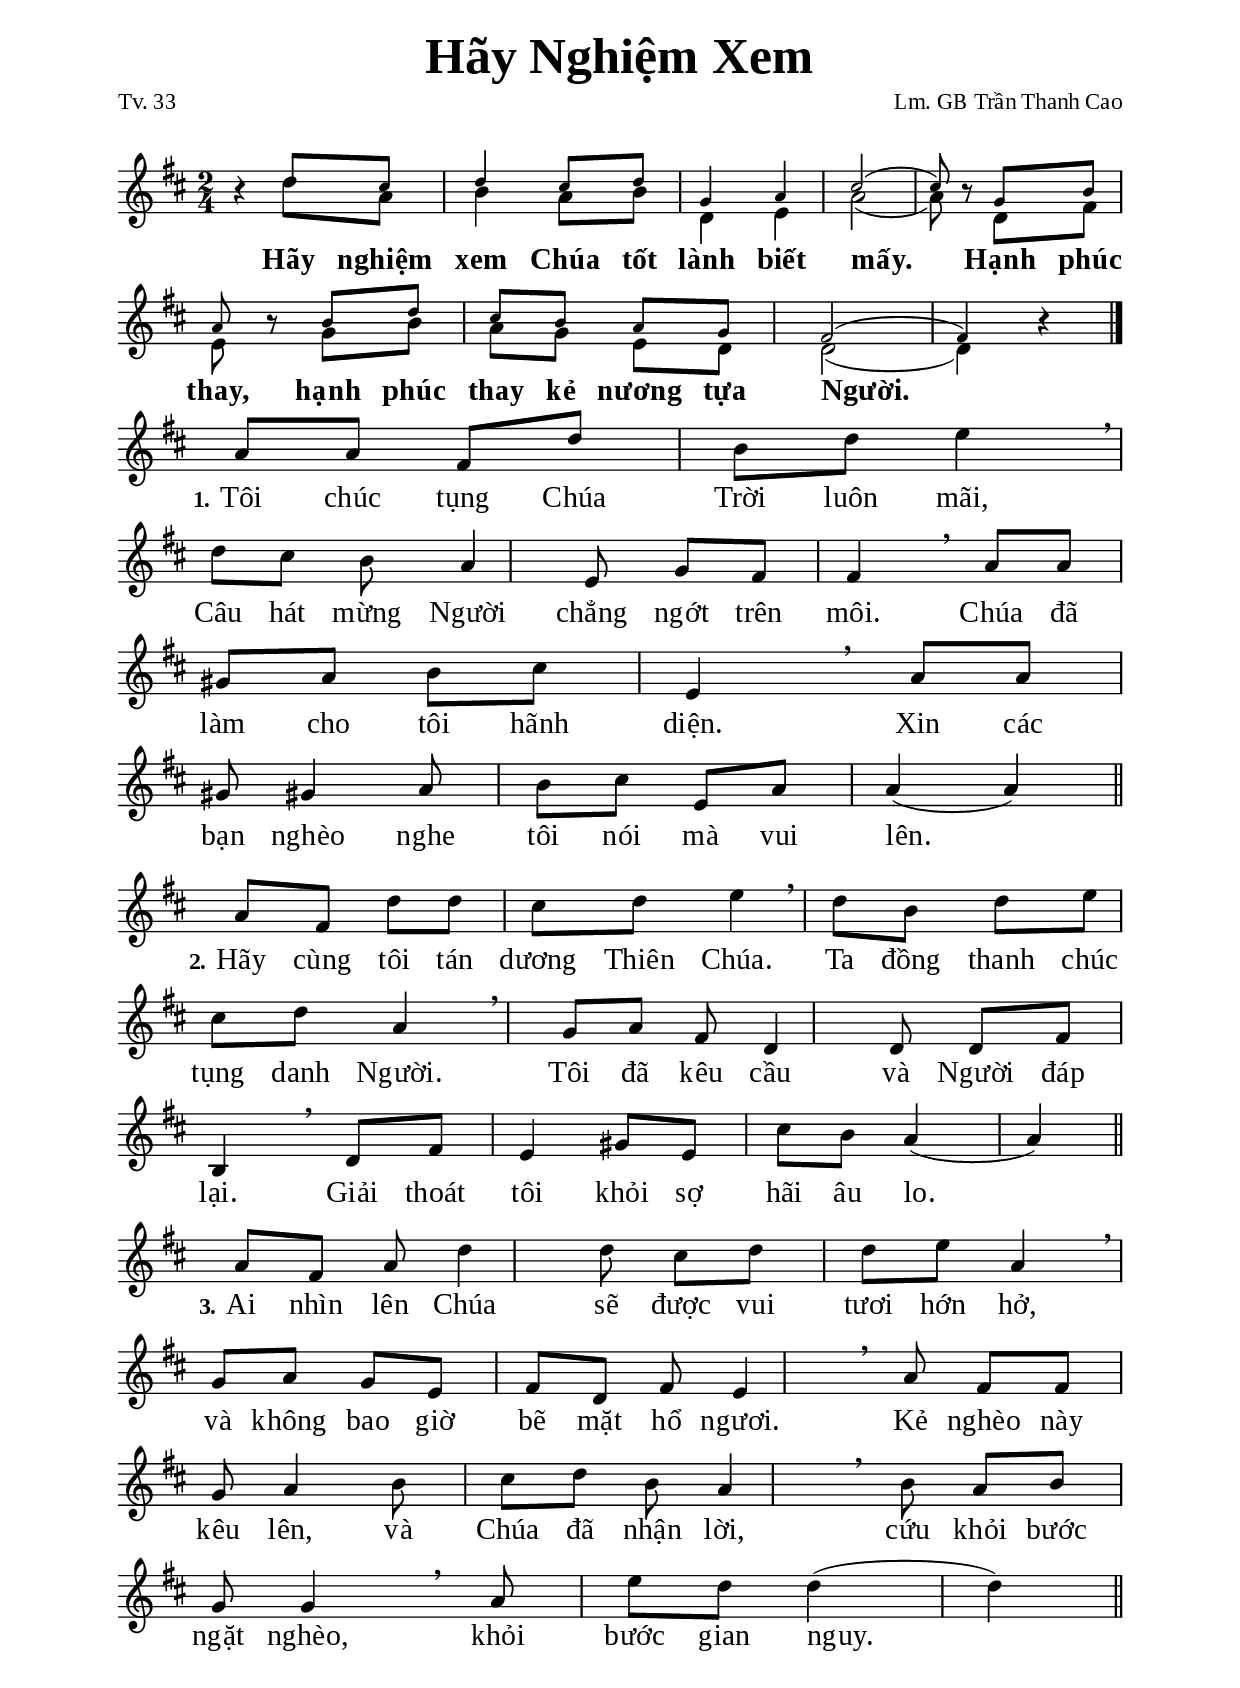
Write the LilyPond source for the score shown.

% Cài đặt chung
\version "2.22.1"
\include "english.ly"

\header {
  title = \markup { \fontsize #3 "Hãy Nghiệm Xem" }
  poet = "Tv. 33"
  composer = "Lm. GB Trần Thanh Cao"
  arranger = " "
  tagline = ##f
}

\paper {
  #(set-paper-size "a4")
  top-margin = 10\mm
  bottom-margin = 10\mm
  left-margin = 20\mm
  right-margin = 20\mm
  indent = #0
  #(define fonts
    (make-pango-font-tree
      "Liberation Serif"
      "Liberation Serif"
      "Liberation Serif"
      (/ 20 20)))
  page-count = #1
}

% Nhạc điệp khúc
nhacDiepKhucSop = \relative c'' {
  r4 d8 a |
  b4 a8 b |
  d,4 e |
  a2 ( |
  a8) r d, fs |
  e r g b |
  a g e d |
  d2 ( |
  d4) r \bar "|."
}

nhacDiepKhucBas = \relative c'' {
  r4 d8 cs |
  d4 cs8 d |
  g,4 a |
  cs2 ( |
  cs8) r g b 
  a r b d |
  cs b a g |
  fs2 ( |
  fs4) r
}

% Nhạc phiên khúc
nhacPhienKhucMot = \relative c'' {
  a8 a fs d' b d e4 \breathe
  d8 cs b a4 e8 g fs fs4 \breathe
  a8 a gs a b cs e,4 \breathe
  a8 a gs gs!4 a8 b cs e, a a4 (a) \bar "||"
}

nhacPhienKhucHai = \relative c'' {
  a8 fs d' d cs d e4 \breathe
  d8 b d e cs d a4 \breathe
  g8 a fs d4 d8 d fs b,4 \breathe
  d8 fs e4 gs8 e cs' b a4 (a) \bar "||"
}

nhacPhienKhucBa = \relative c'' {
  a8 fs a d4 d8 cs d d e a,4 \breathe
  g8 a g e fs d fs e4 \breathe
  a8 fs fs g a4 b8 cs d b a4 \breathe
  b8 a b g g4 \breathe
  a8 e' d d4 (d) \bar "||"
}

% Lời điệp khúc
loiDiepKhuc = \lyricmode {
  Hãy nghiệm xem Chúa tốt lành biết mấy.
  Hạnh phúc thay, hạnh phúc thay kẻ nương tựa Người.
}

% Lời phiên khúc
loiPhienKhucMot = \lyricmode {
  \set stanza = #"1."
  Tôi chúc tụng Chúa Trời luôn mãi,
  Câu hát mừng Người chẳng ngớt trên môi.
  Chúa đã làm cho tôi hãnh diện.
  Xin các bạn nghèo nghe tôi nói mà vui lên.
}

loiPhienKhucHai = \lyricmode {
  \set stanza = #"2."
  Hãy cùng tôi tán dương Thiên Chúa.
  Ta đồng thanh chúc tụng danh Người.
  Tôi đã kêu cầu và Người đáp lại.
  Giải thoát tôi khỏi sợ hãi âu lo.
}

loiPhienKhucBa = \lyricmode {
  \set stanza = #"3."
  Ai nhìn lên Chúa sẽ được vui tươi hớn hở,
  và không bao giờ bẽ mặt hổ ngươi.
  Kẻ nghèo này kêu lên, và Chúa đã nhận lời,
  cứu khỏi bước ngặt nghèo, khỏi bước gian nguy.
}


% Dàn trang
\score {
  \new ChoirStaff <<
    \new Staff = diepKhuc \with {
        \consists "Merge_rests_engraver"
        %\magnifyStaff #(magstep +1)
      }
      <<
      \new Voice = beSop {
        \voiceTwo \key d \major \time 2/4 \nhacDiepKhucSop
      }
      \new Voice = beBas {
        \override NoteHead.font-size = #-2
        \voiceOne \key d \major \time 2/4 \nhacDiepKhucBas
      }
    >>
    \new Lyrics \lyricsto beSop \loiDiepKhuc
  >>
  \layout {
    \override Lyrics.LyricText.font-series = #'bold
    \override Lyrics.LyricText.font-size = #+2.5
    \override Lyrics.LyricSpace.minimum-distance = #2.0
    \override Score.BarNumber.break-visibility = ##(#f #f #f)
    \override Score.SpacingSpanner.uniform-stretching = ##t
  }
}

\score {
  \new ChoirStaff <<
    \new Staff = phienKhuc \with {
        %\magnifyStaff #(magstep +1)
      }
      <<
      \new Voice = beSop {
        \key d \major \time 2/4 \nhacPhienKhucMot
      }
    >>
    \new Lyrics \lyricsto beSop \loiPhienKhucMot
  >>
  \layout {
    \override Staff.TimeSignature.transparent = ##t
    \override Lyrics.LyricText.font-size = #+2.5
    \override Lyrics.LyricSpace.minimum-distance = #2.5
    \override Score.BarNumber.break-visibility = ##(#f #f #f)
    \override Score.SpacingSpanner.uniform-stretching = ##t
    \set Score.barAlways = ##t
    \set Score.defaultBarType = ""
  } 
}

\score {
  \new ChoirStaff <<
    \new Staff = phienKhuc \with {
        %\magnifyStaff #(magstep +1)
      }
      <<
      \new Voice = beSop {
        \key d \major \time 2/4 \nhacPhienKhucHai
      }
    >>
    \new Lyrics \lyricsto beSop \loiPhienKhucHai
  >>
  \layout {
    \override Staff.TimeSignature.transparent = ##t
    \override Lyrics.LyricText.font-size = #+2.5
    \override Lyrics.LyricSpace.minimum-distance = #2.5
    \override Score.BarNumber.break-visibility = ##(#f #f #f)
    \override Score.SpacingSpanner.uniform-stretching = ##t
    \set Score.barAlways = ##t
    \set Score.defaultBarType = ""
  } 
}

\score {
  \new ChoirStaff <<
    \new Staff = phienKhuc \with {
        %\magnifyStaff #(magstep +1)
      }
      <<
      \new Voice = beSop {
        \key d \major \time 2/4 \nhacPhienKhucBa
      }
    >>
    \new Lyrics \lyricsto beSop \loiPhienKhucBa
  >>
  \layout {
    \override Staff.TimeSignature.transparent = ##t
    \override Lyrics.LyricText.font-size = #+2.5
    \override Lyrics.LyricSpace.minimum-distance = #1.8
    \override Score.BarNumber.break-visibility = ##(#f #f #f)
    \override Score.SpacingSpanner.uniform-stretching = ##t
    \set Score.barAlways = ##t
    \set Score.defaultBarType = ""
  } 
}
